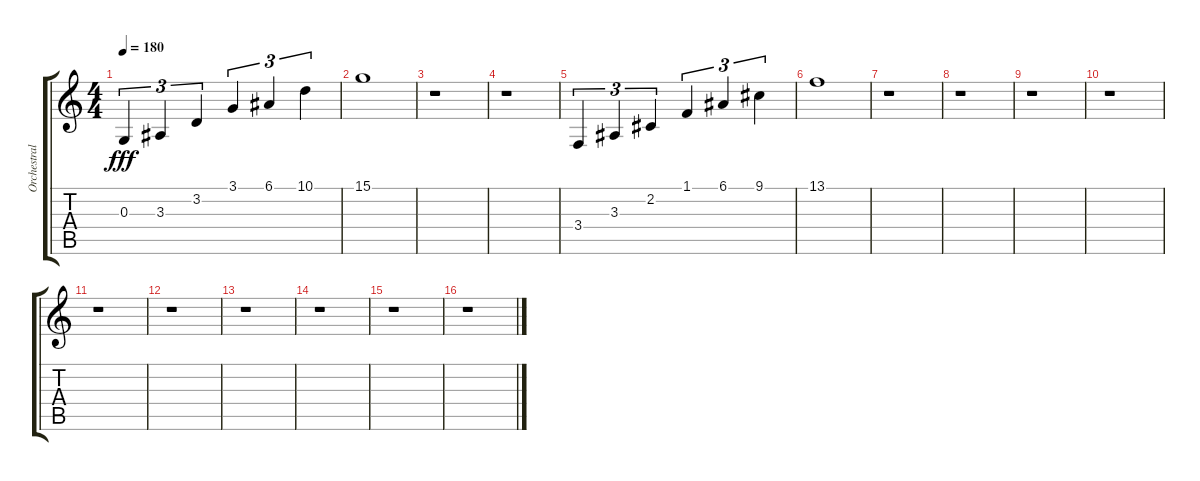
\track ("Orchestral  Harp" "Orchestral") {instrument orchestralharp}
\staff {score tabs}
\tuning (E4 B3 G3 D3 A2 E2) {hide}
\ts (4 4)
\tempo 180
\clef g2
\ks c
0.3.4{tu (3 2) dy fff} 3.3.4{tu (3 2)} 3.2.4{tu (3 2)} 3.1.4{tu (3 2)} 6.1.4{tu (3 2)} 10.1.4{tu (3 2)} |
15.1.1 |
r.1 |
r.1 |
3.4.4{tu (3 2)} 3.3.4{tu (3 2)} 2.2.4{tu (3 2)} 1.1.4{tu (3 2)} 6.1.4{tu (3 2)} 9.1.4{tu (3 2)} |
13.1.1 |
r.1 |
r.1 |
r.1 |
r.1 |
r.1 |
r.1 |
r.1 |
r.1 |
r.1 |
r.1
